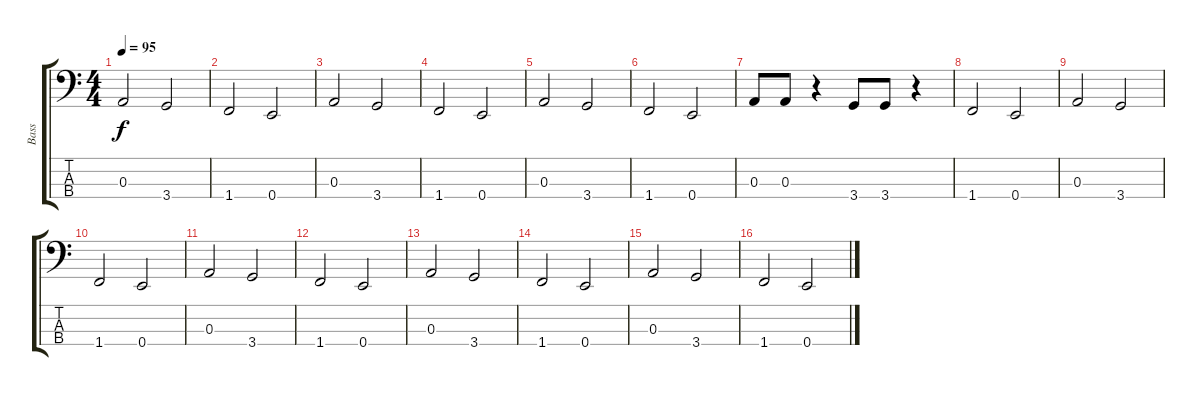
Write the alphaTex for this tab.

\track ("Bass" "Bass") {instrument electricbassfinger}
\staff {score tabs}
\tuning (G2 D2 A1 E1) {hide}
\ts (4 4)
\tempo 95
\clef f4
\ks c
0.3.2{dy f} 3.4.2 |
1.4.2 0.4.2 |
0.3.2 3.4.2 |
1.4.2 0.4.2 |
0.3.2 3.4.2 |
1.4.2 0.4.2 |
0.3.8 0.3.8 r.4 3.4.8 3.4.8 r.4 |
1.4.2 0.4.2 |
0.3.2 3.4.2 |
1.4.2 0.4.2 |
0.3.2 3.4.2 |
1.4.2 0.4.2 |
0.3.2 3.4.2 |
1.4.2 0.4.2 |
0.3.2 3.4.2 |
1.4.2 0.4.2
